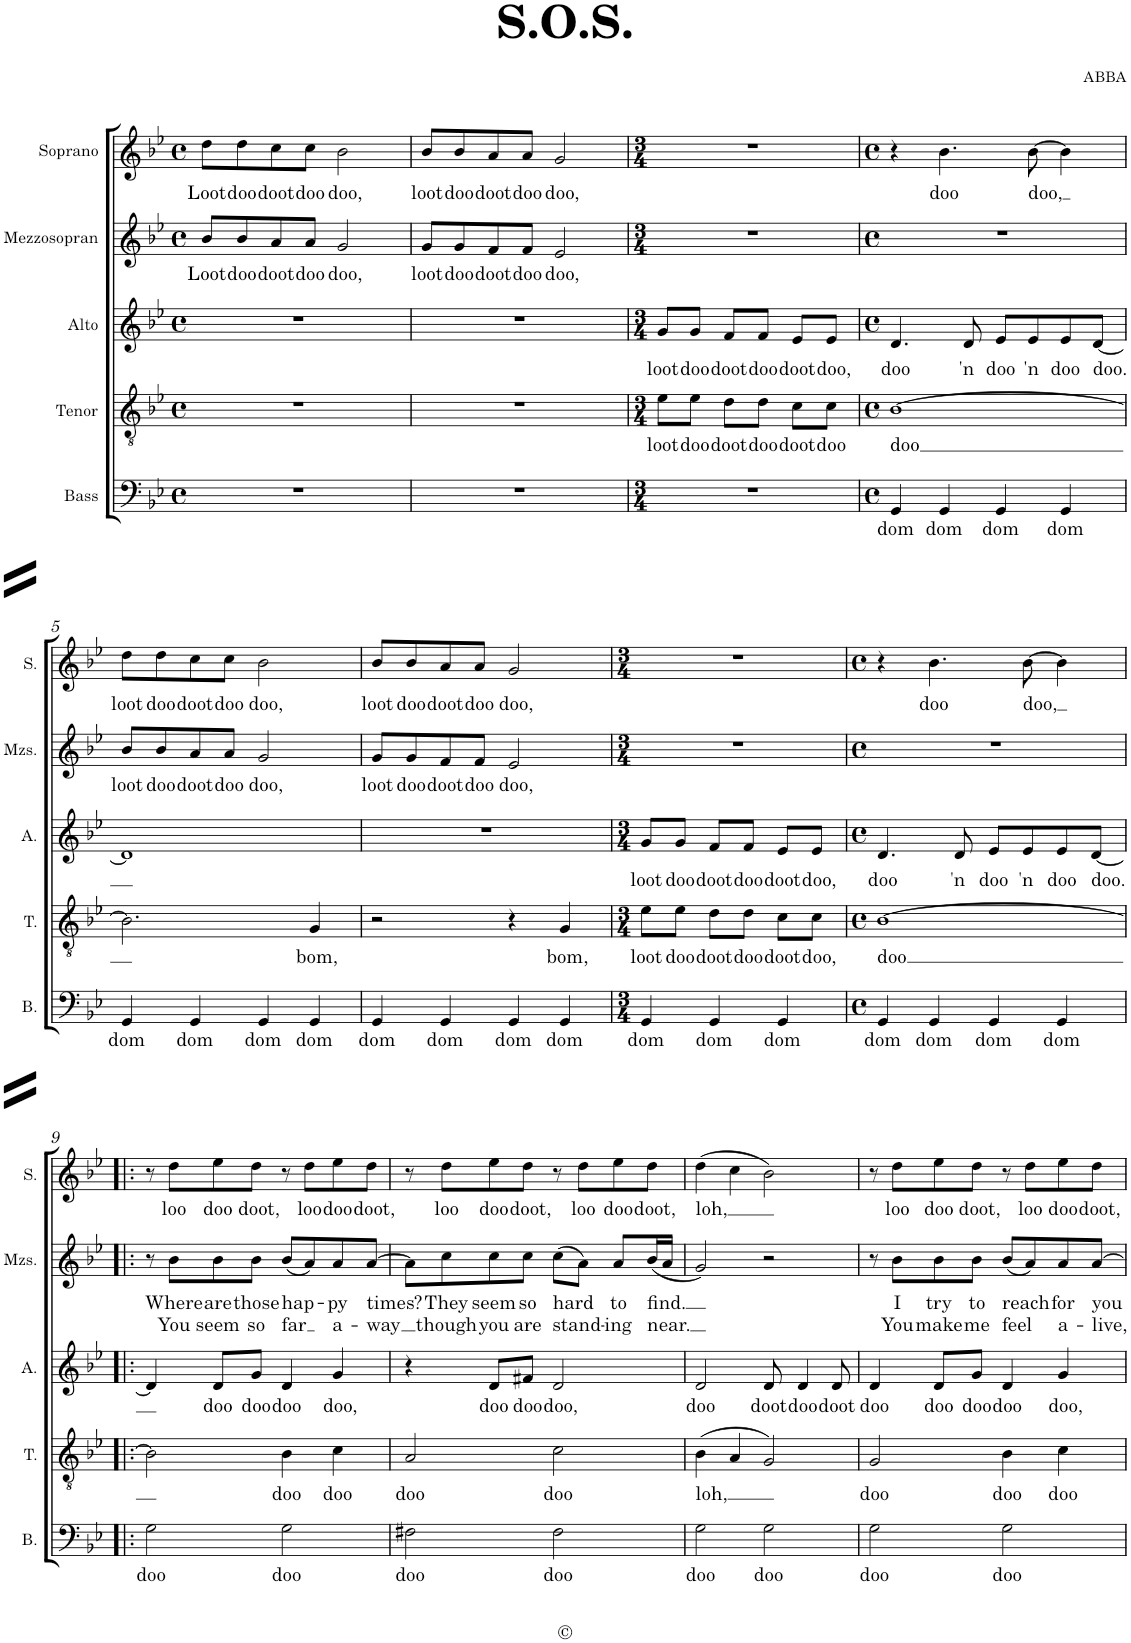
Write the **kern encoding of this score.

**kern	**text	**kern	**text	**kern	**text	**kern	**text	**text	**kern	**text
*part5	*part5	*part4	*part4	*part3	*part3	*part2	*part2	*part2	*part1	*part1
*staff5	*staff5	*staff4	*staff4	*staff3	*staff3	*staff2	*staff2	*staff2	*staff1	*staff1
*I"Bass	*	*I"Tenor	*	*I"Alto	*	*I"Mezzosopran	*	*	*I"Soprano	*
*I'B.	*	*I'T.	*	*I'A.	*	*I'Mzs.	*	*	*I'S.	*
*clefF4	*	*clefGv2	*	*clefG2	*	*clefG2	*	*	*clefG2	*
*k[b-e-]	*	*k[b-e-]	*	*k[b-e-]	*	*k[b-e-]	*	*	*k[b-e-]	*
*M4/4	*	*M4/4	*	*M4/4	*	*M4/4	*	*	*M4/4	*
*met(c)	*	*met(c)	*	*met(c)	*	*met(c)	*	*	*met(c)	*
=1	=1	=1	=1	=1	=1	=1	=1	=1	=1	=1
!	!	!	!	!	!	!	!LO:LY:b	!	!	!LO:LY:b
1r	.	1r	.	1r	.	8b-/L	Loot	.	8dd\L	Loot
!	!	!	!	!	!	!	!LO:LY:b	!	!	!LO:LY:b
.	.	.	.	.	.	8b-/	doo	.	8dd\	doo
!	!	!	!	!	!	!	!LO:LY:b	!	!	!LO:LY:b
.	.	.	.	.	.	8a/	doot	.	8cc\	doot
!	!	!	!	!	!	!	!LO:LY:b	!	!	!LO:LY:b
.	.	.	.	.	.	8a/J	doo	.	8cc\J	doo
!	!	!	!	!	!	!	!LO:LY:b	!	!	!LO:LY:b
.	.	.	.	.	.	2g/	doo,	.	2b-\	doo,
=2	=2	=2	=2	=2	=2	=2	=2	=2	=2	=2
!	!	!	!	!	!	!	!LO:LY:b	!	!	!LO:LY:b
1r	.	1r	.	1r	.	8g/L	loot	.	8b-/L	loot
!	!	!	!	!	!	!	!LO:LY:b	!	!	!LO:LY:b
.	.	.	.	.	.	8g/	doo	.	8b-/	doo
!	!	!	!	!	!	!	!LO:LY:b	!	!	!LO:LY:b
.	.	.	.	.	.	8f/	doot	.	8a/	doot
!	!	!	!	!	!	!	!LO:LY:b	!	!	!LO:LY:b
.	.	.	.	.	.	8f/J	doo	.	8a/J	doo
!	!	!	!	!	!	!	!LO:LY:b	!	!	!LO:LY:b
.	.	.	.	.	.	2e-/	doo,	.	2g/	doo,
=3	=3	=3	=3	=3	=3	=3	=3	=3	=3	=3
*M3/4	*	*M3/4	*	*M3/4	*	*M3/4	*	*	*M3/4	*
!	!	!	!LO:LY:b	!	!LO:LY:b	!	!	!	!	!
2.r	.	8e-\L	loot	8g/L	loot	2.r	.	.	2.r	.
!	!	!	!LO:LY:b	!	!LO:LY:b	!	!	!	!	!
.	.	8e-\J	doo	8g/J	doo	.	.	.	.	.
!	!	!	!LO:LY:b	!	!LO:LY:b	!	!	!	!	!
.	.	8d\L	doot	8f/L	doot	.	.	.	.	.
!	!	!	!LO:LY:b	!	!LO:LY:b	!	!	!	!	!
.	.	8d\J	doo	8f/J	doo	.	.	.	.	.
!	!	!	!LO:LY:b	!	!LO:LY:b	!	!	!	!	!
.	.	8c\L	doot	8e-/L	doot	.	.	.	.	.
!	!	!	!LO:LY:b	!	!LO:LY:b	!	!	!	!	!
.	.	8c\J	doo	8e-/J	doo,	.	.	.	.	.
=4	=4	=4	=4	=4	=4	=4	=4	=4	=4	=4
*M4/4	*	*M4/4	*	*M4/4	*	*M4/4	*	*	*M4/4	*
*met(c)	*	*met(c)	*	*met(c)	*	*met(c)	*	*	*met(c)	*
!	!LO:LY:b	!	!LO:LY:b	!	!LO:LY:b	!	!	!	!	!
4GG/	dom	[1B-	doo	4.d/	doo	1r	.	.	4r	.
!	!LO:LY:b	!	!	!	!	!	!	!	!	!LO:LY:b
4GG/	dom	.	.	.	.	.	.	.	4.b-\	doo
!	!	!	!	!	!LO:LY:b	!	!	!	!	!
.	.	.	.	8d/	'n	.	.	.	.	.
!	!LO:LY:b	!	!	!	!LO:LY:b	!	!	!	!	!
4GG/	dom	.	.	8e-/L	doo	.	.	.	.	.
!	!	!	!	!	!LO:LY:b	!	!	!	!	!LO:LY:b
.	.	.	.	8e-/	'n	.	.	.	[8b-\	doo,
!	!LO:LY:b	!	!	!	!LO:LY:b	!	!	!	!	!
4GG/	dom	.	.	8e-/	doo	.	.	.	4b-\]	.
!	!	!	!	!	!LO:LY:b	!	!	!	!	!
.	.	.	.	[8d/J	doo.	.	.	.	.	.
!!LO:LB:g=z
=5	=5	=5	=5	=5	=5	=5	=5	=5	=5	=5
!	!LO:LY:b	!	!	!	!	!	!LO:LY:b	!	!	!LO:LY:b
4GG/	dom	2.B-\]	.	1d]	.	8b-/L	loot	.	8dd\L	loot
!	!	!	!	!	!	!	!LO:LY:b	!	!	!LO:LY:b
.	.	.	.	.	.	8b-/	doo	.	8dd\	doo
!	!LO:LY:b	!	!	!	!	!	!LO:LY:b	!	!	!LO:LY:b
4GG/	dom	.	.	.	.	8a/	doot	.	8cc\	doot
!	!	!	!	!	!	!	!LO:LY:b	!	!	!LO:LY:b
.	.	.	.	.	.	8a/J	doo	.	8cc\J	doo
!	!LO:LY:b	!	!	!	!	!	!LO:LY:b	!	!	!LO:LY:b
4GG/	dom	.	.	.	.	2g/	doo,	.	2b-\	doo,
!	!LO:LY:b	!	!LO:LY:b	!	!	!	!	!	!	!
4GG/	dom	4G/	bom,	.	.	.	.	.	.	.
=6	=6	=6	=6	=6	=6	=6	=6	=6	=6	=6
!	!LO:LY:b	!	!	!	!	!	!LO:LY:b	!	!	!LO:LY:b
4GG/	dom	2r	.	1r	.	8g/L	loot	.	8b-/L	loot
!	!	!	!	!	!	!	!LO:LY:b	!	!	!LO:LY:b
.	.	.	.	.	.	8g/	doo	.	8b-/	doo
!	!LO:LY:b	!	!	!	!	!	!LO:LY:b	!	!	!LO:LY:b
4GG/	dom	.	.	.	.	8f/	doot	.	8a/	doot
!	!	!	!	!	!	!	!LO:LY:b	!	!	!LO:LY:b
.	.	.	.	.	.	8f/J	doo	.	8a/J	doo
!	!LO:LY:b	!	!	!	!	!	!LO:LY:b	!	!	!LO:LY:b
4GG/	dom	4r	.	.	.	2e-/	doo,	.	2g/	doo,
!	!LO:LY:b	!	!LO:LY:b	!	!	!	!	!	!	!
4GG/	dom	4G/	bom,	.	.	.	.	.	.	.
=7	=7	=7	=7	=7	=7	=7	=7	=7	=7	=7
*M3/4	*	*M3/4	*	*M3/4	*	*M3/4	*	*	*M3/4	*
!	!LO:LY:b	!	!LO:LY:b	!	!LO:LY:b	!	!	!	!	!
4GG/	dom	8e-\L	loot	8g/L	loot	2.r	.	.	2.r	.
!	!	!	!LO:LY:b	!	!LO:LY:b	!	!	!	!	!
.	.	8e-\J	doo	8g/J	doo	.	.	.	.	.
!	!LO:LY:b	!	!LO:LY:b	!	!LO:LY:b	!	!	!	!	!
4GG/	dom	8d\L	doot	8f/L	doot	.	.	.	.	.
!	!	!	!LO:LY:b	!	!LO:LY:b	!	!	!	!	!
.	.	8d\J	doo	8f/J	doo	.	.	.	.	.
!	!LO:LY:b	!	!LO:LY:b	!	!LO:LY:b	!	!	!	!	!
4GG/	dom	8c\L	doot	8e-/L	doot	.	.	.	.	.
!	!	!	!LO:LY:b	!	!LO:LY:b	!	!	!	!	!
.	.	8c\J	doo,	8e-/J	doo,	.	.	.	.	.
=8	=8	=8	=8	=8	=8	=8	=8	=8	=8	=8
*M4/4	*	*M4/4	*	*M4/4	*	*M4/4	*	*	*M4/4	*
*met(c)	*	*met(c)	*	*met(c)	*	*met(c)	*	*	*met(c)	*
!	!LO:LY:b	!	!LO:LY:b	!	!LO:LY:b	!	!	!	!	!
4GG/	dom	[1B-	doo	4.d/	doo	1r	.	.	4r	.
!	!LO:LY:b	!	!	!	!	!	!	!	!	!LO:LY:b
4GG/	dom	.	.	.	.	.	.	.	4.b-\	doo
!	!	!	!	!	!LO:LY:b	!	!	!	!	!
.	.	.	.	8d/	'n	.	.	.	.	.
!	!LO:LY:b	!	!	!	!LO:LY:b	!	!	!	!	!
4GG/	dom	.	.	8e-/L	doo	.	.	.	.	.
!	!	!	!	!	!LO:LY:b	!	!	!	!	!LO:LY:b
.	.	.	.	8e-/	'n	.	.	.	[8b-\	doo,
!	!LO:LY:b	!	!	!	!LO:LY:b	!	!	!	!	!
4GG/	dom	.	.	8e-/	doo	.	.	.	4b-\]	.
!	!	!	!	!	!LO:LY:b	!	!	!	!	!
.	.	.	.	[8d/J	doo.	.	.	.	.	.
!!LO:LB:g=z
=9!|:	=9!|:	=9!|:	=9!|:	=9!|:	=9!|:	=9!|:	=9!|:	=9!|:	=9!|:	=9!|:
!	!LO:LY:b	!	!	!	!	!	!	!	!	!
2G\	doo	2B-\]	.	4d/]	.	8r	.	.	8r	.
!	!	!	!	!	!	!	!LO:LY:b	!LO:LY:b	!	!LO:LY:b
.	.	.	.	.	.	8b-\L	Where	You	8dd\L	loo
!	!	!	!	!	!LO:LY:b	!	!LO:LY:b	!LO:LY:b	!	!LO:LY:b
.	.	.	.	8d/L	doo	8b-\	are	seem	8ee-\	doo
!	!	!	!	!	!LO:LY:b	!	!LO:LY:b	!LO:LY:b	!	!LO:LY:b
.	.	.	.	8g/J	doo	8b-\J	those	so	8dd\J	doot,
!	!LO:LY:b	!	!LO:LY:b	!	!LO:LY:b	!	!LO:LY:b	!LO:LY:b	!	!
2G\	doo	4B-\	doo	4d/	doo	(8b-/L	hap-	far	8r	.
!	!	!	!	!	!	!	!	!	!	!LO:LY:b
.	.	.	.	.	.	8a/)	.	.	8dd\L	loo
!	!	!	!LO:LY:b	!	!LO:LY:b	!	!LO:LY:b	!LO:LY:b	!	!LO:LY:b
.	.	4c\	doo	4g/	doo,	8a/	-py	a-	8ee-\	doo
!	!	!	!	!	!	!	!LO:LY:b	!LO:LY:b	!	!LO:LY:b
.	.	.	.	.	.	[8a/J	times?	-way	8dd\J	doot,
=10	=10	=10	=10	=10	=10	=10	=10	=10	=10	=10
!	!LO:LY:b	!	!LO:LY:b	!	!	!	!	!	!	!
2F#X\	doo	2A/	doo	4r	.	8a\L]	.	.	8r	.
!	!	!	!	!	!	!	!LO:LY:b	!LO:LY:b	!	!LO:LY:b
.	.	.	.	.	.	8cc\	They	though	8dd\L	loo
!	!	!	!	!	!LO:LY:b	!	!LO:LY:b	!LO:LY:b	!	!LO:LY:b
.	.	.	.	8d/L	doo	8cc\	seem	you	8ee-\	doo
!	!	!	!	!	!LO:LY:b	!	!LO:LY:b	!LO:LY:b	!	!LO:LY:b
.	.	.	.	8f#X/J	doo	8cc\J	so	are	8dd\J	doot,
!	!LO:LY:b	!	!LO:LY:b	!	!LO:LY:b	!	!LO:LY:b	!LO:LY:b	!	!
2F#\	doo	2c\	doo	2d/	doo,	(8cc\L	hard	stand-	8r	.
!	!	!	!	!	!	!	!	!	!	!LO:LY:b
.	.	.	.	.	.	8a\J)	.	.	8dd\L	loo
!	!	!	!	!	!	!	!LO:LY:b	!LO:LY:b	!	!LO:LY:b
.	.	.	.	.	.	8a/L	to	-ing	8ee-\	doo
!	!	!	!	!	!	!	!LO:LY:b	!LO:LY:b	!	!LO:LY:b
.	.	.	.	.	.	(16b-/L	find.	near.	8dd\J	doot,
.	.	.	.	.	.	16a/JJ	.	.	.	.
=11	=11	=11	=11	=11	=11	=11	=11	=11	=11	=11
!	!LO:LY:b	!	!LO:LY:b	!	!LO:LY:b	!	!	!	!	!LO:LY:b
2G\	doo	(4B-\	loh,	2d/	doo	2g/)	.	.	(4dd\	loh,
.	.	4A/	.	.	.	.	.	.	4cc\	.
!	!LO:LY:b	!	!	!	!LO:LY:b	!	!	!	!	!
2G\	doo	2G/)	.	8d/	doot	2r	.	.	2b-\)	.
!	!	!	!	!	!LO:LY:b	!	!	!	!	!
.	.	.	.	4d/	doo	.	.	.	.	.
!	!	!	!	!	!LO:LY:b	!	!	!	!	!
.	.	.	.	8d/	doot	.	.	.	.	.
=12	=12	=12	=12	=12	=12	=12	=12	=12	=12	=12
!	!LO:LY:b	!	!LO:LY:b	!	!LO:LY:b	!	!	!	!	!
2G\	doo	2G/	doo	4d/	doo	8r	.	.	8r	.
!	!	!	!	!	!	!	!LO:LY:b	!LO:LY:b	!	!LO:LY:b
.	.	.	.	.	.	8b-\L	I	You	8dd\L	loo
!	!	!	!	!	!LO:LY:b	!	!LO:LY:b	!LO:LY:b	!	!LO:LY:b
.	.	.	.	8d/L	doo	8b-\	try	make	8ee-\	doo
!	!	!	!	!	!LO:LY:b	!	!LO:LY:b	!LO:LY:b	!	!LO:LY:b
.	.	.	.	8g/J	doo	8b-\J	to	me	8dd\J	doot,
!	!LO:LY:b	!	!LO:LY:b	!	!LO:LY:b	!	!LO:LY:b	!LO:LY:b	!	!
2G\	doo	4B-\	doo	4d/	doo	(8b-/L	reach	feel	8r	.
!	!	!	!	!	!	!	!	!	!	!LO:LY:b
.	.	.	.	.	.	8a/)	.	.	8dd\L	loo
!	!	!	!LO:LY:b	!	!LO:LY:b	!	!LO:LY:b	!LO:LY:b	!	!LO:LY:b
.	.	4c\	doo	4g/	doo,	8a/	for	a-	8ee-\	doo
!	!	!	!	!	!	!	!LO:LY:b	!LO:LY:b	!	!LO:LY:b
.	.	.	.	.	.	[8a/J	you	-live,	8dd\J	doot,
=	=	=	=	=	=	=	=	=	=	=
*-	*-	*-	*-	*-	*-	*-	*-	*-	*-	*-
